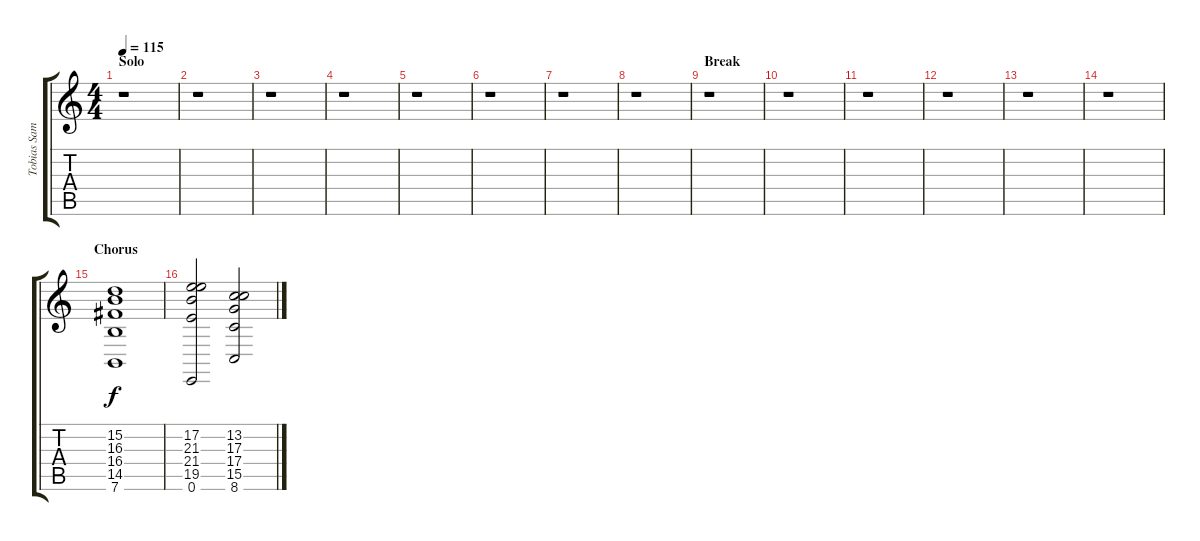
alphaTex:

\track ("Tobias Sammet" "Tobias Sam") {instrument churchorgan}
\staff {score tabs}
\tuning (E4 B3 G3 D3 A2 E2) {hide}
\ts (4 4)
\section ("" "Solo")
\tempo 115
\clef g2
\ks c
r.1{dy f} |
r.1 |
r.1 |
r.1 |
r.1 |
r.1 |
r.1 |
r.1 |
\section ("" "Break")
r.1 |
r.1 |
r.1 |
r.1 |
r.1 |
r.1 |
\section ("" "Chorus")
(15.2 16.3 16.4 14.5 7.6).1 |
(17.2 21.3 21.4 19.5 0.6).2 (13.2 17.3 17.4 15.5 8.6).2
